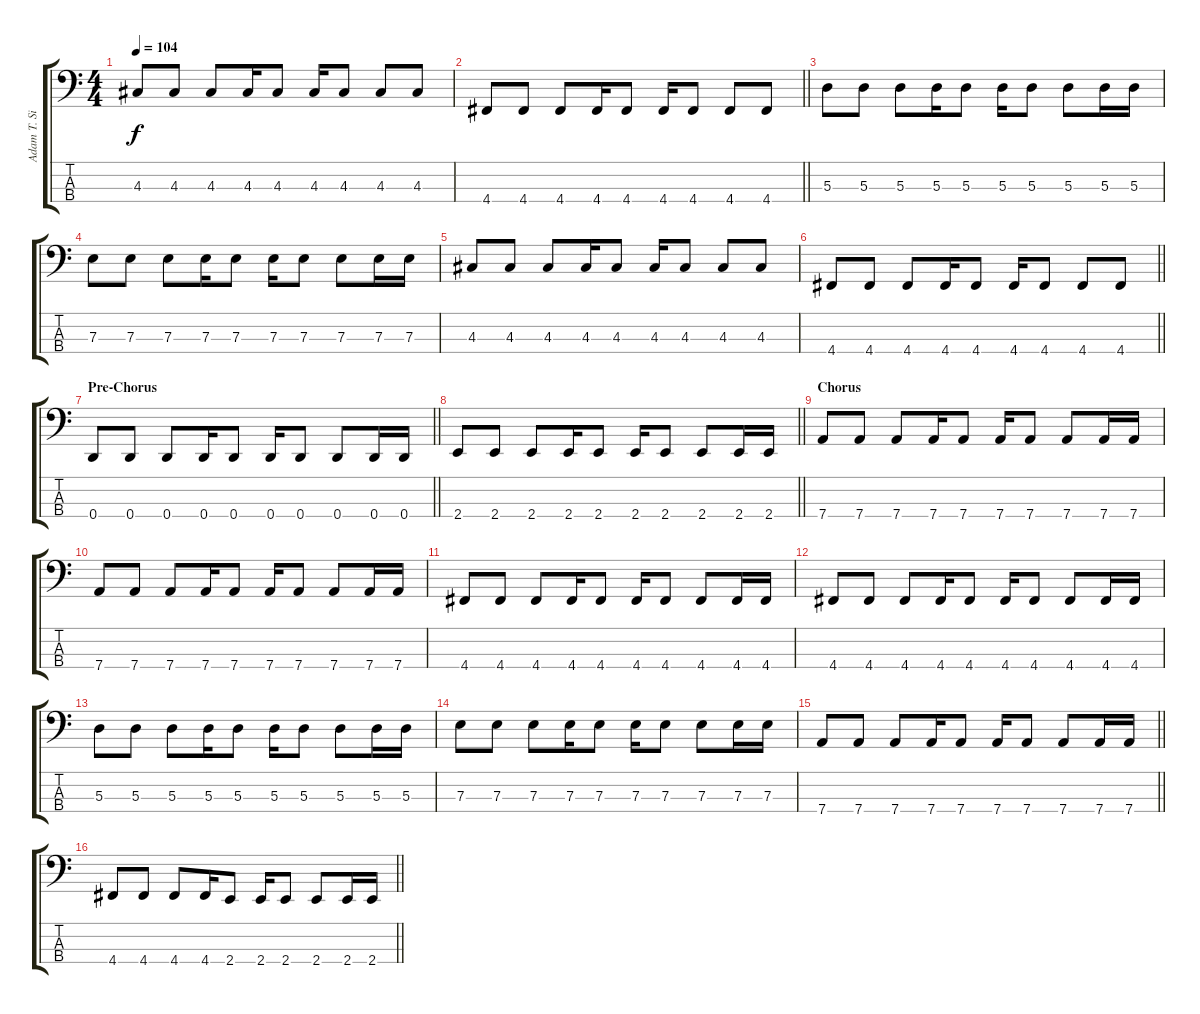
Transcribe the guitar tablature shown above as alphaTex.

\track ("Adam T. Siska (Bass)" "Adam T. Si") {instrument electricbassfinger}
\staff {score tabs}
\tuning (G2 D2 A1 D1) {hide}
\ts (4 4)
\tempo 104
\clef f4
\ks c
4.3.8{dy f} 4.3.8 4.3.8 4.3.16 4.3.8 4.3.16 4.3.8 4.3.8 4.3.8 |
\barLineRight lightlight
4.4.8 4.4.8 4.4.8 4.4.16 4.4.8 4.4.16 4.4.8 4.4.8 4.4.8 |
5.3.8 5.3.8 5.3.8 5.3.16 5.3.8 5.3.16 5.3.8 5.3.8 5.3.16 5.3.16 |
7.3.8 7.3.8 7.3.8 7.3.16 7.3.8 7.3.16 7.3.8 7.3.8 7.3.16 7.3.16 |
4.3.8 4.3.8 4.3.8 4.3.16 4.3.8 4.3.16 4.3.8 4.3.8 4.3.8 |
\barLineRight lightlight
4.4.8 4.4.8 4.4.8 4.4.16 4.4.8 4.4.16 4.4.8 4.4.8 4.4.8 |
\section ("" "Pre-Chorus")
\barLineRight lightlight
0.4.8 0.4.8 0.4.8 0.4.16 0.4.8 0.4.16 0.4.8 0.4.8 0.4.16 0.4.16 |
\barLineRight lightlight
2.4.8 2.4.8 2.4.8 2.4.16 2.4.8 2.4.16 2.4.8 2.4.8 2.4.16 2.4.16 |
\section ("" "Chorus")
7.4.8 7.4.8 7.4.8 7.4.16 7.4.8 7.4.16 7.4.8 7.4.8 7.4.16 7.4.16 |
7.4.8 7.4.8 7.4.8 7.4.16 7.4.8 7.4.16 7.4.8 7.4.8 7.4.16 7.4.16 |
4.4.8 4.4.8 4.4.8 4.4.16 4.4.8 4.4.16 4.4.8 4.4.8 4.4.16 4.4.16 |
4.4.8 4.4.8 4.4.8 4.4.16 4.4.8 4.4.16 4.4.8 4.4.8 4.4.16 4.4.16 |
5.3.8 5.3.8 5.3.8 5.3.16 5.3.8 5.3.16 5.3.8 5.3.8 5.3.16 5.3.16 |
7.3.8 7.3.8 7.3.8 7.3.16 7.3.8 7.3.16 7.3.8 7.3.8 7.3.16 7.3.16 |
\barLineRight lightlight
7.4.8 7.4.8 7.4.8 7.4.16 7.4.8 7.4.16 7.4.8 7.4.8 7.4.16 7.4.16 |
\barLineRight lightlight
4.4.8 4.4.8 4.4.8 4.4.16 2.4.8 2.4.16 2.4.8 2.4.8 2.4.16 2.4.16
